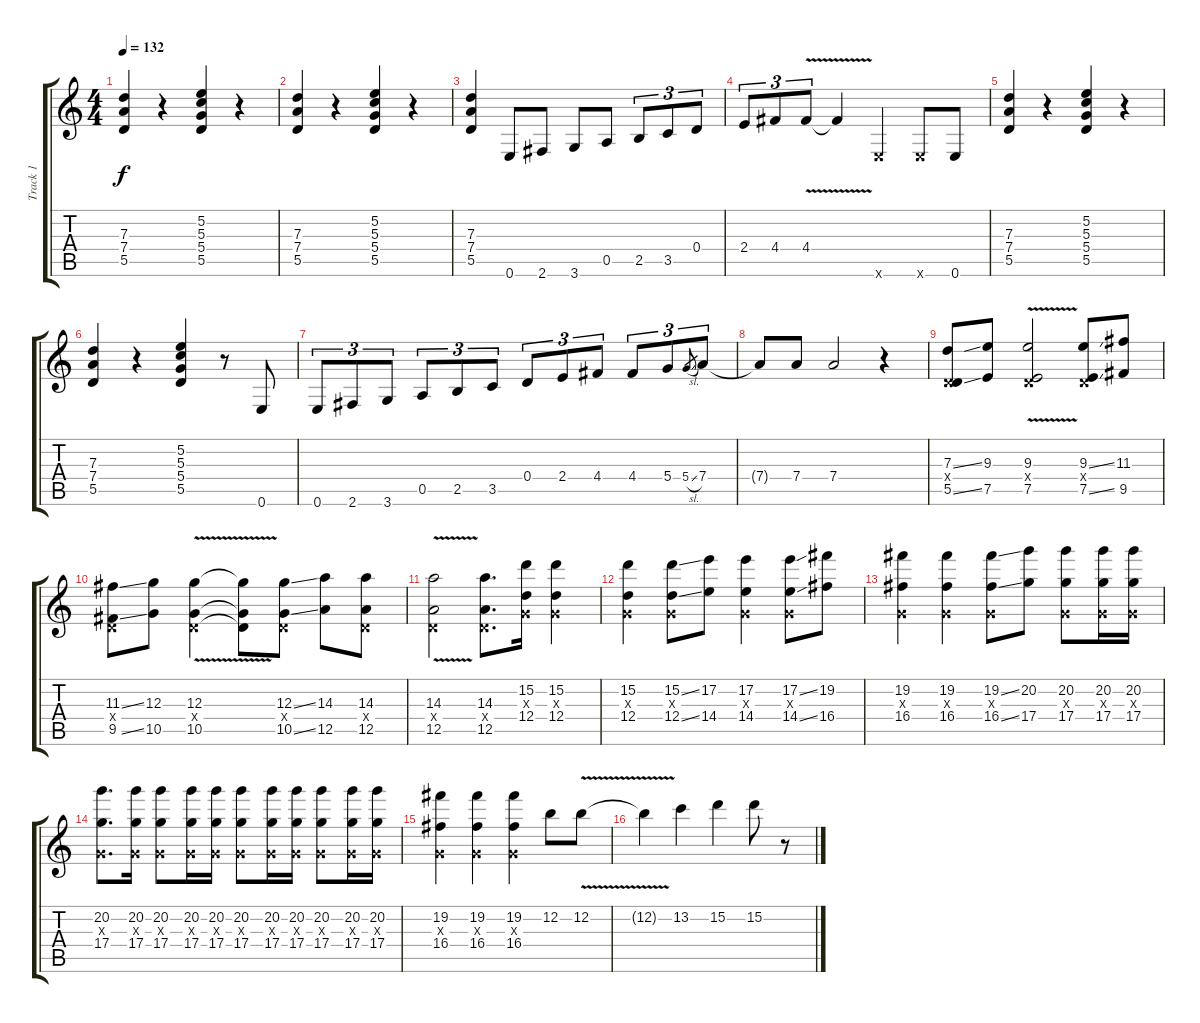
\track ("Track 1" "Track 1") {instrument acousticguitarsteel}
\staff {score tabs}
\tuning (E4 B3 G3 D3 A2 E2) {hide}
\ts (4 4)
\tempo 132
\clef g2
\ks c
(7.3 7.4 5.5).4{dy f} r.4 (5.2 5.3 5.4 5.5).4 r.4 |
(7.3 7.4 5.5).4 r.4 (5.2 5.3 5.4 5.5).4 r.4 |
(7.3 7.4 5.5).4 0.6.8 2.6.8 3.6.8 0.5.8 2.5.8{tu (3 2)} 3.5.8{tu (3 2)} 0.4.8{tu (3 2)} |
2.4.8{tu (3 2)} 4.4.8{tu (3 2)} 4.4{v}.8{tu (3 2)} 4.4{v t}.4 0.6{x}.4 0.6{x}.8 0.6.8 |
(7.3 7.4 5.5).4 r.4 (5.2 5.3 5.4 5.5).4 r.4 |
(7.3 7.4 5.5).4 r.4 (5.2 5.3 5.4 5.5).4 r.8 0.6.8 |
0.6.8{tu (3 2)} 2.6.8{tu (3 2)} 3.6.8{tu (3 2)} 0.5.8{tu (3 2)} 2.5.8{tu (3 2)} 3.5.8{tu (3 2)} 0.4.8{tu (3 2)} 2.4.8{tu (3 2)} 4.4.8{tu (3 2)} 4.4.8{tu (3 2)} 5.4.8{tu (3 2)} 5.4{sl}.8{gr} 7.4.8{tu (3 2)} |
7.4{t}.8 7.4.8 7.4.2 r.4 |
(7.3{ss} 0.4{x} 5.5{ss}).8 (9.3 7.5).8 (9.3{v} 0.4{x} 7.5{v}).2 (9.3{ss} 0.4{x} 7.5{ss}).8 (11.3 9.5).8 |
(11.3{ss} 0.4{x} 9.5{ss}).8 (12.3 10.5).8 (12.3{v} 0.4{x} 10.5{v}).4 (12.3{v t} 0.4{t} 10.5{v t}).8 (12.3{ss} 0.4{x} 10.5{ss}).8 (14.3 12.5).8 (14.3 0.4{x} 12.5).8 |
(14.3{v} 0.4{x} 12.5{v}).2 (14.3 0.4{x} 12.5).8{d} (15.2 0.3{x} 12.4).16 (15.2 0.3{x} 12.4).4 |
(15.2 0.3{x} 12.4).4 (15.2{ss} 0.3{x} 12.4{ss}).8 (17.2 14.4).8 (17.2 0.3{x} 14.4).4 (17.2{ss} 0.3{x} 14.4{ss}).8 (19.2 16.4).8 |
(19.2 0.3{x} 16.4).4 (19.2 0.3{x} 16.4).4 (19.2{ss} 0.3{x} 16.4{ss}).8 (20.2 17.4).8 (20.2 0.3{x} 17.4).8 (20.2 0.3{x} 17.4).16 (20.2 0.3{x} 17.4).16 |
(20.2 0.3{x} 17.4).8{d} (20.2 0.3{x} 17.4).16 (20.2 0.3{x} 17.4).8 (20.2 0.3{x} 17.4).16 (20.2 0.3{x} 17.4).16 (20.2 0.3{x} 17.4).8 (20.2 0.3{x} 17.4).16 (20.2 0.3{x} 17.4).16 (20.2 0.3{x} 17.4).8 (20.2 0.3{x} 17.4).16 (20.2 0.3{x} 17.4).16 |
(19.2 0.3{x} 16.4).4 (19.2 0.3{x} 16.4).4 (19.2 0.3{x} 16.4).4 12.2.8 12.2{v}.8 |
12.2{v t}.4 13.2.4 15.2.4 15.2.8 r.8
